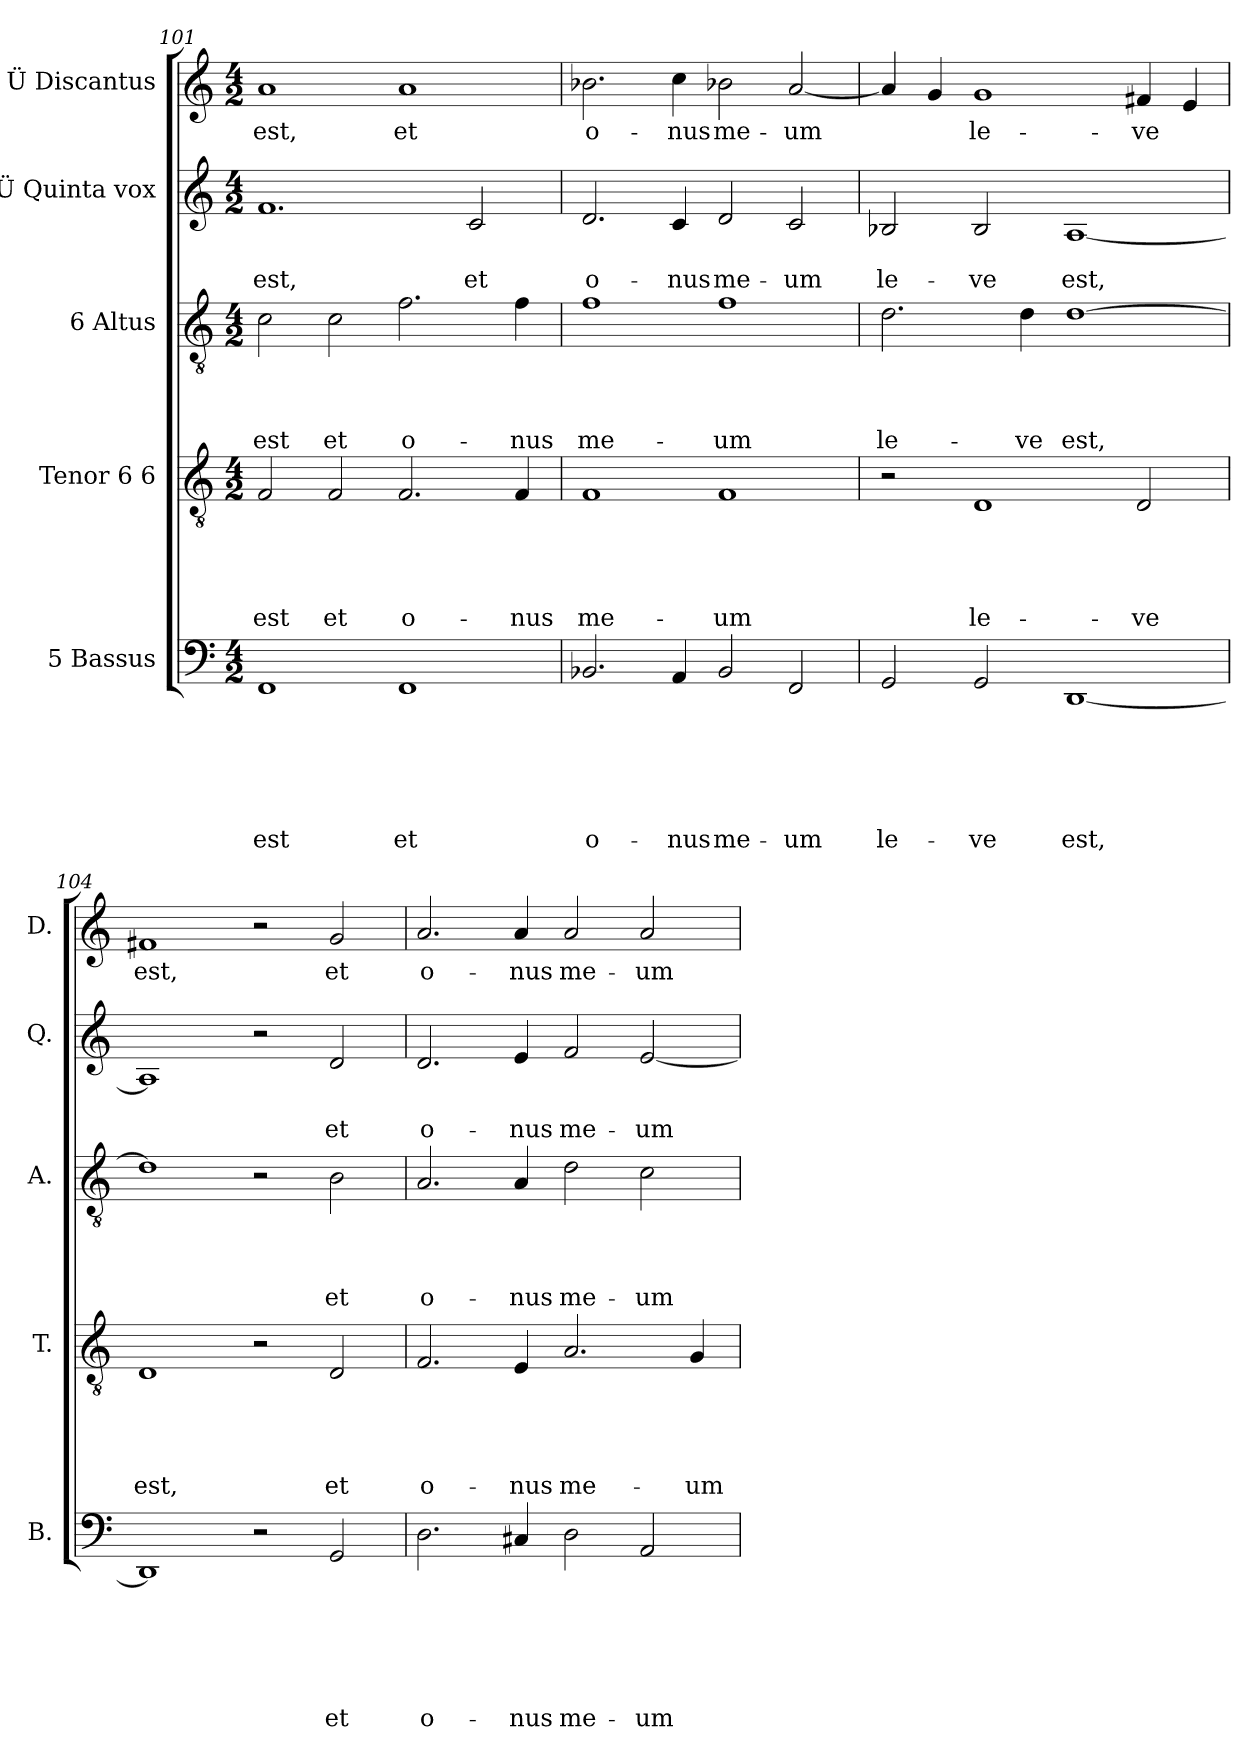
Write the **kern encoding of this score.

**kern	**text	**text	**text	**text	**text	**text	**kern	**text	**text	**text	**text	**text	**kern	**text	**text	**text	**text	**kern	**text	**text	**kern	**text
*part5	*part5	*part5	*part5	*part5	*part5	*part5	*part4	*part4	*part4	*part4	*part4	*part4	*part3	*part3	*part3	*part3	*part3	*part2	*part2	*part2	*part1	*part1
*staff5	*staff5	*staff5	*staff5	*staff5	*staff5	*staff5	*staff4	*staff4	*staff4	*staff4	*staff4	*staff4	*staff3	*staff3	*staff3	*staff3	*staff3	*staff2	*staff2	*staff2	*staff1	*staff1
*I"5 Bassus	*	*	*	*	*	*	*I"Tenor 6 6	*	*	*	*	*	*I"6 Altus	*	*	*	*	*I"Ü Quinta vox	*	*	*I"Ü Discantus	*
*I'B.	*	*	*	*	*	*	*I'T.	*	*	*	*	*	*I'A.	*	*	*	*	*I'Q.	*	*	*I'D.	*
*clefF4	*	*	*	*	*	*	*clefGv2	*	*	*	*	*	*clefGv2	*	*	*	*	*clefG2	*	*	*clefG2	*
*k[]	*	*	*	*	*	*	*k[]	*	*	*	*	*	*k[]	*	*	*	*	*k[]	*	*	*k[]	*
*C:	*	*	*	*	*	*	*C:	*	*	*	*	*	*C:	*	*	*	*	*C:	*	*	*C:	*
*M4/2	*	*	*	*	*	*	*M4/2	*	*	*	*	*	*M4/2	*	*	*	*	*M4/2	*	*	*M4/2	*
=101	=101	=101	=101	=101	=101	=101	=101	=101	=101	=101	=101	=101	=101	=101	=101	=101	=101	=101	=101	=101	=101	=101
!	!	!	!	!	!	!LO:LY:b	!	!	!	!	!	!LO:LY:b	!	!	!	!	!LO:LY:b	!	!	!LO:LY:b	!	!LO:LY:b
1FF	.	.	.	.	.	est	2F/	.	.	.	.	est	2c\	.	.	.	est	1.f	.	est,	1a	est,
!	!	!	!	!	!	!	!	!	!	!	!	!LO:LY:b	!	!	!	!	!LO:LY:b	!	!	!	!	!
.	.	.	.	.	.	.	2F/	.	.	.	.	et	2c\	.	.	.	et	.	.	.	.	.
!	!	!	!	!	!	!LO:LY:b	!	!	!	!	!	!LO:LY:b	!	!	!	!	!LO:LY:b	!	!	!	!	!LO:LY:b
1FF	.	.	.	.	.	et	2.F/	.	.	.	.	o-	2.f\	.	.	.	o-	.	.	.	1a	et
!	!	!	!	!	!	!	!	!	!	!	!	!	!	!	!	!	!	!	!	!LO:LY:b	!	!
.	.	.	.	.	.	.	.	.	.	.	.	.	.	.	.	.	.	2c/	.	et	.	.
!	!	!	!	!	!	!	!	!	!	!	!	!LO:LY:b	!	!	!	!	!LO:LY:b	!	!	!	!	!
.	.	.	.	.	.	.	4F/	.	.	.	.	-nus	4f\	.	.	.	-nus	.	.	.	.	.
=102	=102	=102	=102	=102	=102	=102	=102	=102	=102	=102	=102	=102	=102	=102	=102	=102	=102	=102	=102	=102	=102	=102
!	!	!	!	!	!	!LO:LY:b	!	!	!	!	!	!LO:LY:b	!	!	!	!	!LO:LY:b	!	!	!LO:LY:b	!	!LO:LY:b
2.BB-X/	.	.	.	.	.	o-	1F	.	.	.	.	me-	1f	.	.	.	me-	2.d/	.	o-	2.b-X\	o-
!	!	!	!	!	!	!LO:LY:b	!	!	!	!	!	!	!	!	!	!	!	!	!	!LO:LY:b	!	!LO:LY:b
4AA/	.	.	.	.	.	-nus	.	.	.	.	.	.	.	.	.	.	.	4c/	.	-nus	4cc\	-nus
!	!	!	!	!	!	!LO:LY:b	!	!	!	!	!	!LO:LY:b	!	!	!	!	!LO:LY:b	!	!	!LO:LY:b	!	!LO:LY:b
2BB-/	.	.	.	.	.	me-	1F	.	.	.	.	-um	1f	.	.	.	-um	2d/	.	me-	2b-X\	me-
!	!	!	!	!	!	!LO:LY:b	!	!	!	!	!	!	!	!	!	!	!	!	!	!LO:LY:b	!	!LO:LY:b
2FF/	.	.	.	.	.	-um	.	.	.	.	.	.	.	.	.	.	.	2c/	.	-um	[>2a/	-um
!!LO:PB:g=z
=103	=103	=103	=103	=103	=103	=103	=103	=103	=103	=103	=103	=103	=103	=103	=103	=103	=103	=103	=103	=103	=103	=103
!	!	!	!	!	!	!LO:LY:b	!	!	!	!	!	!	!	!	!	!	!LO:LY:b	!	!	!LO:LY:b	!	!
2GG/	.	.	.	.	.	le-	2r	.	.	.	.	.	2.d\	.	.	.	le-	2B-X/	.	le-	4a/]	.
.	.	.	.	.	.	.	.	.	.	.	.	.	.	.	.	.	.	.	.	.	4g/	.
!	!	!	!	!	!	!LO:LY:b	!	!	!	!	!	!LO:LY:b	!	!	!	!	!	!	!	!LO:LY:b	!	!LO:LY:b
2GG/	.	.	.	.	.	-ve	1D	.	.	.	.	le-	.	.	.	.	.	2B-/	.	-ve	1g	le-
!	!	!	!	!	!	!	!	!	!	!	!	!	!	!	!	!	!LO:LY:b	!	!	!	!	!
.	.	.	.	.	.	.	.	.	.	.	.	.	4d\	.	.	.	-ve	.	.	.	.	.
!	!	!	!	!	!	!LO:LY:b	!	!	!	!	!	!	!	!	!	!	!LO:LY:b	!	!	!LO:LY:b	!	!
[<1DD	.	.	.	.	.	est,	.	.	.	.	.	.	[>1d	.	.	.	est,	[<1A	.	est,	.	.
!	!	!	!	!	!	!	!	!	!	!	!	!LO:LY:b	!	!	!	!	!	!	!	!	!	!LO:LY:b
.	.	.	.	.	.	.	2D/	.	.	.	.	-ve	.	.	.	.	.	.	.	.	4f#X/	-ve
.	.	.	.	.	.	.	.	.	.	.	.	.	.	.	.	.	.	.	.	.	4e/	.
=104	=104	=104	=104	=104	=104	=104	=104	=104	=104	=104	=104	=104	=104	=104	=104	=104	=104	=104	=104	=104	=104	=104
!	!	!	!	!	!	!	!	!	!	!	!	!LO:LY:b	!	!	!	!	!	!	!	!	!	!LO:LY:b
1DD]	.	.	.	.	.	.	1D	.	.	.	.	est,	1d]	.	.	.	.	1A]	.	.	1f#X	est,
2r	.	.	.	.	.	.	2r	.	.	.	.	.	2r	.	.	.	.	2r	.	.	2r	.
!	!	!	!	!	!	!LO:LY:b	!	!	!	!	!	!LO:LY:b	!	!	!	!	!LO:LY:b	!	!	!LO:LY:b	!	!LO:LY:b
2GG/	.	.	.	.	.	et	2D/	.	.	.	.	et	2B\	.	.	.	et	2d/	.	et	2g/	et
=105	=105	=105	=105	=105	=105	=105	=105	=105	=105	=105	=105	=105	=105	=105	=105	=105	=105	=105	=105	=105	=105	=105
!	!	!	!	!	!	!LO:LY:b	!	!	!	!	!	!LO:LY:b	!	!	!	!	!LO:LY:b	!	!	!LO:LY:b	!	!LO:LY:b
2.D\	.	.	.	.	.	o-	2.F/	.	.	.	.	o-	2.A/	.	.	.	o-	2.d/	.	o-	2.a/	o-
!	!	!	!	!	!	!LO:LY:b	!	!	!	!	!	!LO:LY:b	!	!	!	!	!LO:LY:b	!	!	!LO:LY:b	!	!LO:LY:b
4C#X/	.	.	.	.	.	-nus	4E/	.	.	.	.	-nus	4A/	.	.	.	-nus	4e/	.	-nus	4a/	-nus
!	!	!	!	!	!	!LO:LY:b	!	!	!	!	!	!LO:LY:b	!	!	!	!	!LO:LY:b	!	!	!LO:LY:b	!	!LO:LY:b
2D\	.	.	.	.	.	me-	2.A/	.	.	.	.	me-	2d\	.	.	.	me-	2f/	.	me-	2a/	me-
!	!	!	!	!	!	!LO:LY:b	!	!	!	!	!	!	!	!	!	!	!LO:LY:b	!	!	!LO:LY:b	!	!LO:LY:b
2AA/	.	.	.	.	.	-um	.	.	.	.	.	.	2c\	.	.	.	-um	[<2e/	.	-um	2a/	-um
!	!	!	!	!	!	!	!	!	!	!	!	!LO:LY:b	!	!	!	!	!	!	!	!	!	!
.	.	.	.	.	.	.	4G/	.	.	.	.	-um	.	.	.	.	.	.	.	.	.	.
=	=	=	=	=	=	=	=	=	=	=	=	=	=	=	=	=	=	=	=	=	=	=
*-	*-	*-	*-	*-	*-	*-	*-	*-	*-	*-	*-	*-	*-	*-	*-	*-	*-	*-	*-	*-	*-	*-
